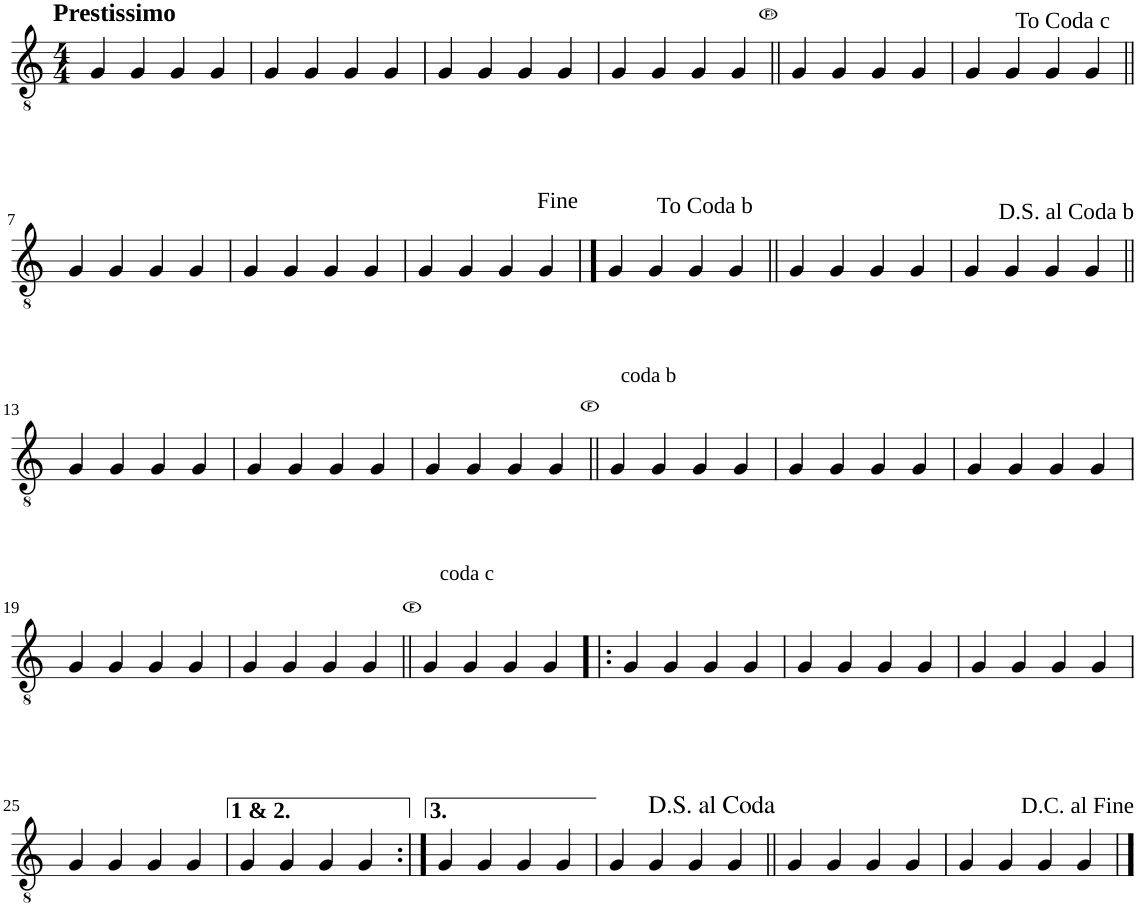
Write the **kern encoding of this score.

**kern
*part1
*staff1
*I"Guitar
*clefGv2
*k[]
*M4/4
=1
!LO:TX:a:B:t=Prestissimo
4G/
4G/
4G/
4G/
=2
4G/
4G/
4G/
4G/
=3
4G/
4G/
4G/
4G/
=4
4G/
4G/
4G/
4G/
=5||
4G/
4G/
4G/
4G/
=6
4G/
4G/
4G/
4G/
!LO:TX:a:t=<font size="10.9993"/><font face="Times New Roman"/>To Coda c
!!LO:LB:g=z
=7||
4G/
4G/
4G/
4G/
=8
4G/
4G/
4G/
4G/
=9
4G/
4G/
4G/
4G/
!LO:TX:a:t=<font size="10.9993"/><font face="Times New Roman"/>Fine
==10
4G/
4G/
4G/
4G/
!LO:TX:a:t=<font size="10.9993"/><font face="Times New Roman"/>To Coda b
=11||
4G/
4G/
4G/
4G/
=12
4G/
4G/
4G/
4G/
!LO:TX:a:t=<font size="10.9993"/><font face="Times New Roman"/>D.S. al Coda b
!!LO:LB:g=z
=13||
4G/
4G/
4G/
4G/
=14
4G/
4G/
4G/
4G/
=15
4G/
4G/
4G/
4G/
=16||
!LO:TX:a:t=coda b
4G/
4G/
4G/
4G/
=17
4G/
4G/
4G/
4G/
=18
4G/
4G/
4G/
4G/
!!LO:LB:g=z
=19
4G/
4G/
4G/
4G/
=20
4G/
4G/
4G/
4G/
=21||
!LO:TX:a:t=coda c
4G/
4G/
4G/
4G/
=22!|:
4G/
4G/
4G/
4G/
=23
4G/
4G/
4G/
4G/
=24
4G/
4G/
4G/
4G/
!!LO:LB:g=z
=25
4G/
4G/
4G/
4G/
=26
4G/
4G/
4G/
4G/
=27:|!
4G/
4G/
4G/
4G/
=28
4G/
4G/
4G/
4G/
=29||
4G/
4G/
4G/
4G/
=30
4G/
4G/
4G/
4G/
!LO:TX:a:t=<font size="10.9993"/><font face="Times New Roman"/>D.C. al Fine
==
*-
